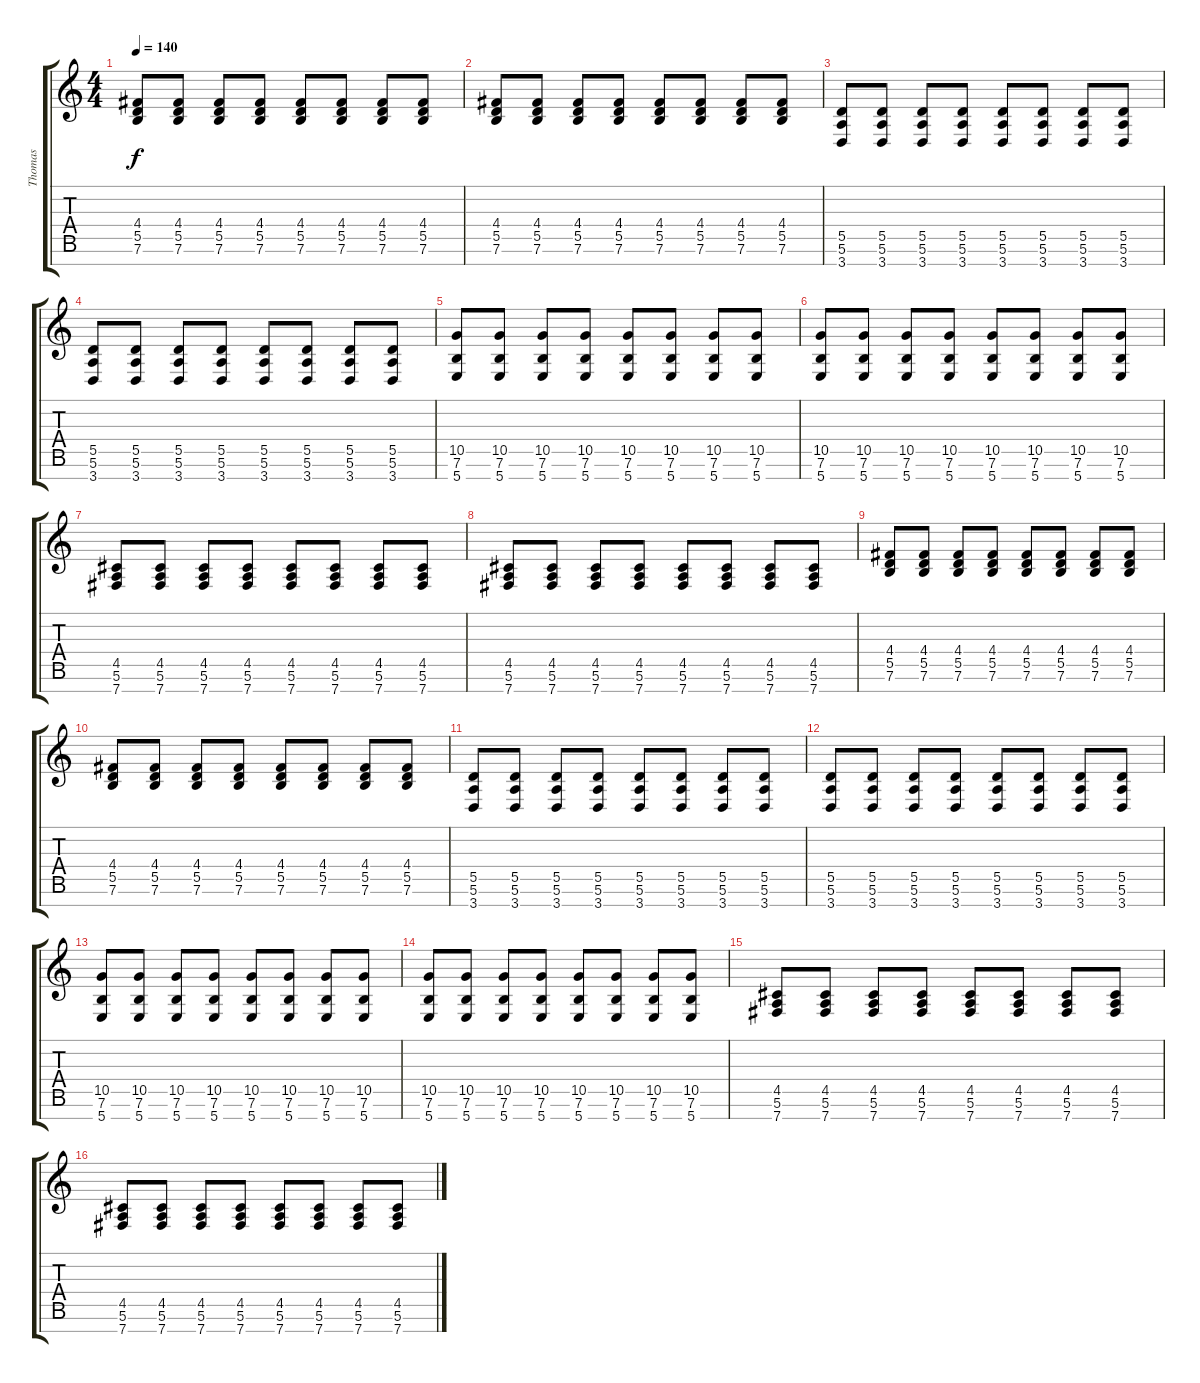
\track ("Thomas" "Thomas") {instrument overdrivenguitar}
\staff {score tabs}
\tuning (E4 B3 G3 D3 A2 E2 B1) {hide}
\ts (4 4)
\tempo 140
\clef g2
\ks c
(4.4 5.5 7.6).8{dy f} (4.4 5.5 7.6).8 (4.4 5.5 7.6).8 (4.4 5.5 7.6).8 (4.4 5.5 7.6).8 (4.4 5.5 7.6).8 (4.4 5.5 7.6).8 (4.4 5.5 7.6).8 |
(4.4 5.5 7.6).8 (4.4 5.5 7.6).8 (4.4 5.5 7.6).8 (4.4 5.5 7.6).8 (4.4 5.5 7.6).8 (4.4 5.5 7.6).8 (4.4 5.5 7.6).8 (4.4 5.5 7.6).8 |
(5.5 5.6 3.7).8 (5.5 5.6 3.7).8 (5.5 5.6 3.7).8 (5.5 5.6 3.7).8 (5.5 5.6 3.7).8 (5.5 5.6 3.7).8 (5.5 5.6 3.7).8 (5.5 5.6 3.7).8 |
(5.5 5.6 3.7).8 (5.5 5.6 3.7).8 (5.5 5.6 3.7).8 (5.5 5.6 3.7).8 (5.5 5.6 3.7).8 (5.5 5.6 3.7).8 (5.5 5.6 3.7).8 (5.5 5.6 3.7).8 |
(10.5 7.6 5.7).8 (10.5 7.6 5.7).8 (10.5 7.6 5.7).8 (10.5 7.6 5.7).8 (10.5 7.6 5.7).8 (10.5 7.6 5.7).8 (10.5 7.6 5.7).8 (10.5 7.6 5.7).8 |
(10.5 7.6 5.7).8 (10.5 7.6 5.7).8 (10.5 7.6 5.7).8 (10.5 7.6 5.7).8 (10.5 7.6 5.7).8 (10.5 7.6 5.7).8 (10.5 7.6 5.7).8 (10.5 7.6 5.7).8 |
(4.5 5.6 7.7).8 (4.5 5.6 7.7).8 (4.5 5.6 7.7).8 (4.5 5.6 7.7).8 (4.5 5.6 7.7).8 (4.5 5.6 7.7).8 (4.5 5.6 7.7).8 (4.5 5.6 7.7).8 |
(4.5 5.6 7.7).8 (4.5 5.6 7.7).8 (4.5 5.6 7.7).8 (4.5 5.6 7.7).8 (4.5 5.6 7.7).8 (4.5 5.6 7.7).8 (4.5 5.6 7.7).8 (4.5 5.6 7.7).8 |
(4.4 5.5 7.6).8 (4.4 5.5 7.6).8 (4.4 5.5 7.6).8 (4.4 5.5 7.6).8 (4.4 5.5 7.6).8 (4.4 5.5 7.6).8 (4.4 5.5 7.6).8 (4.4 5.5 7.6).8 |
(4.4 5.5 7.6).8 (4.4 5.5 7.6).8 (4.4 5.5 7.6).8 (4.4 5.5 7.6).8 (4.4 5.5 7.6).8 (4.4 5.5 7.6).8 (4.4 5.5 7.6).8 (4.4 5.5 7.6).8 |
(5.5 5.6 3.7).8 (5.5 5.6 3.7).8 (5.5 5.6 3.7).8 (5.5 5.6 3.7).8 (5.5 5.6 3.7).8 (5.5 5.6 3.7).8 (5.5 5.6 3.7).8 (5.5 5.6 3.7).8 |
(5.5 5.6 3.7).8 (5.5 5.6 3.7).8 (5.5 5.6 3.7).8 (5.5 5.6 3.7).8 (5.5 5.6 3.7).8 (5.5 5.6 3.7).8 (5.5 5.6 3.7).8 (5.5 5.6 3.7).8 |
(10.5 7.6 5.7).8 (10.5 7.6 5.7).8 (10.5 7.6 5.7).8 (10.5 7.6 5.7).8 (10.5 7.6 5.7).8 (10.5 7.6 5.7).8 (10.5 7.6 5.7).8 (10.5 7.6 5.7).8 |
(10.5 7.6 5.7).8 (10.5 7.6 5.7).8 (10.5 7.6 5.7).8 (10.5 7.6 5.7).8 (10.5 7.6 5.7).8 (10.5 7.6 5.7).8 (10.5 7.6 5.7).8 (10.5 7.6 5.7).8 |
(4.5 5.6 7.7).8 (4.5 5.6 7.7).8 (4.5 5.6 7.7).8 (4.5 5.6 7.7).8 (4.5 5.6 7.7).8 (4.5 5.6 7.7).8 (4.5 5.6 7.7).8 (4.5 5.6 7.7).8 |
(4.5 5.6 7.7).8 (4.5 5.6 7.7).8 (4.5 5.6 7.7).8 (4.5 5.6 7.7).8 (4.5 5.6 7.7).8 (4.5 5.6 7.7).8 (4.5 5.6 7.7).8 (4.5 5.6 7.7).8
